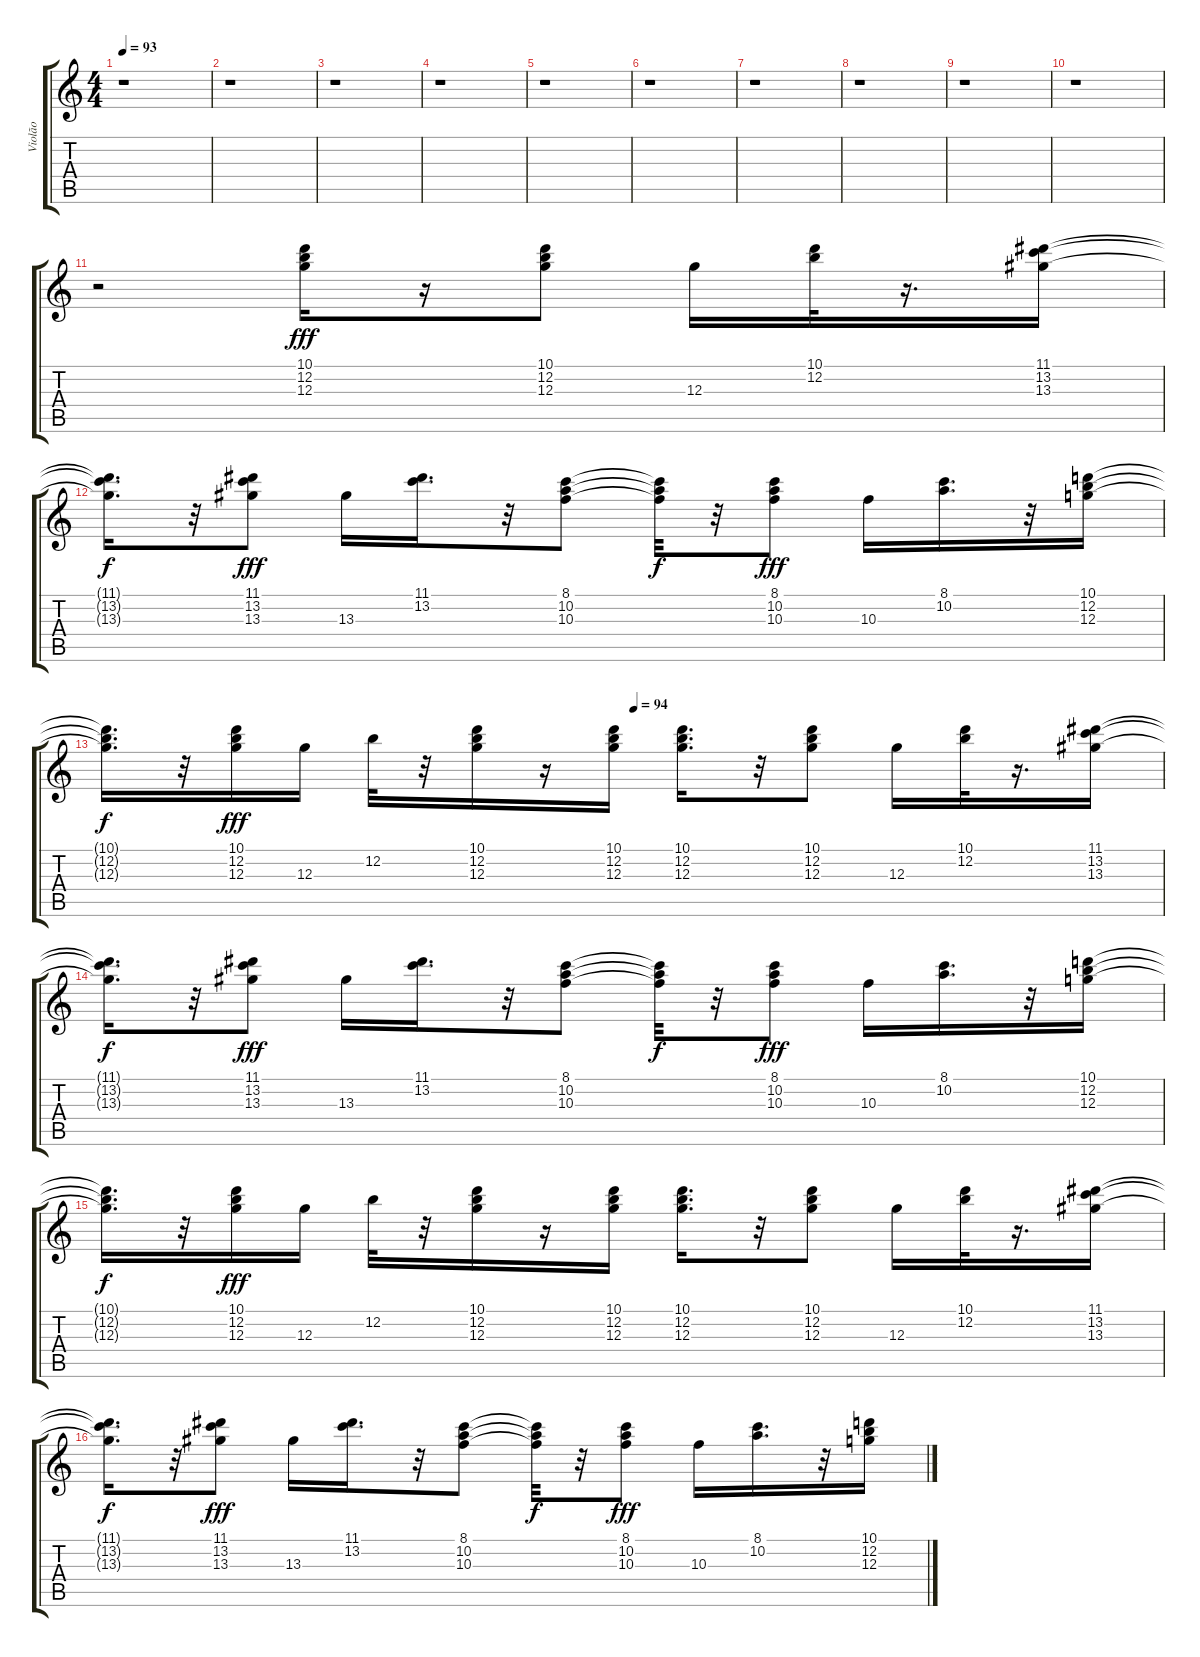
\track ("Violão" "Violão") {instrument acousticguitarsteel}
\staff {score tabs}
\tuning (E4 B3 G3 D3 A2 E2) {hide}
\ts (4 4)
\tempo 93
\clef g2
\ks c
r.1{dy f} |
r.1 |
r.1 |
r.1 |
r.1 |
r.1 |
r.1 |
r.1 |
r.1 |
r.1 |
r.2 (10.1 12.2 12.3).16{dy fff} r.16 (10.1 12.2 12.3).8 12.3.16 (10.1 12.2).32 r.16{d} (11.1 13.2 13.3).16 |
(11.1{t} 13.2{t} 13.3{t}).16{d dy f} r.32 (11.1 13.2 13.3).8{dy fff} 13.3.16 (11.1 13.2).16{d} r.32 (8.1 10.2 10.3).8 (8.1{t} 10.2{t} 10.3{t}).32{dy f} r.32 (8.1 10.2 10.3).8{dy fff} 10.3.16 (8.1 10.2).16{d} r.32 (10.1 12.2 12.3).16 |
\tempo (94 0.5)
(10.1{t} 12.2{t} 12.3{t}).16{d dy f} r.32 (10.1 12.2 12.3).16{dy fff} 12.3.16 12.2.32 r.32 (10.1 12.2 12.3).16 r.16 (10.1 12.2 12.3).16 (10.1 12.2 12.3).16{d} r.32 (10.1 12.2 12.3).8 12.3.16 (10.1 12.2).32 r.16{d} (11.1 13.2 13.3).16 |
(11.1{t} 13.2{t} 13.3{t}).16{d dy f} r.32 (11.1 13.2 13.3).8{dy fff} 13.3.16 (11.1 13.2).16{d} r.32 (8.1 10.2 10.3).8 (8.1{t} 10.2{t} 10.3{t}).32{dy f} r.32 (8.1 10.2 10.3).8{dy fff} 10.3.16 (8.1 10.2).16{d} r.32 (10.1 12.2 12.3).16 |
(10.1{t} 12.2{t} 12.3{t}).16{d dy f} r.32 (10.1 12.2 12.3).16{dy fff} 12.3.16 12.2.32 r.32 (10.1 12.2 12.3).16 r.16 (10.1 12.2 12.3).16 (10.1 12.2 12.3).16{d} r.32 (10.1 12.2 12.3).8 12.3.16 (10.1 12.2).32 r.16{d} (11.1 13.2 13.3).16 |
(11.1{t} 13.2{t} 13.3{t}).16{d dy f} r.32 (11.1 13.2 13.3).8{dy fff} 13.3.16 (11.1 13.2).16{d} r.32 (8.1 10.2 10.3).8 (8.1{t} 10.2{t} 10.3{t}).32{dy f} r.32 (8.1 10.2 10.3).8{dy fff} 10.3.16 (8.1 10.2).16{d} r.32 (10.1 12.2 12.3).16
